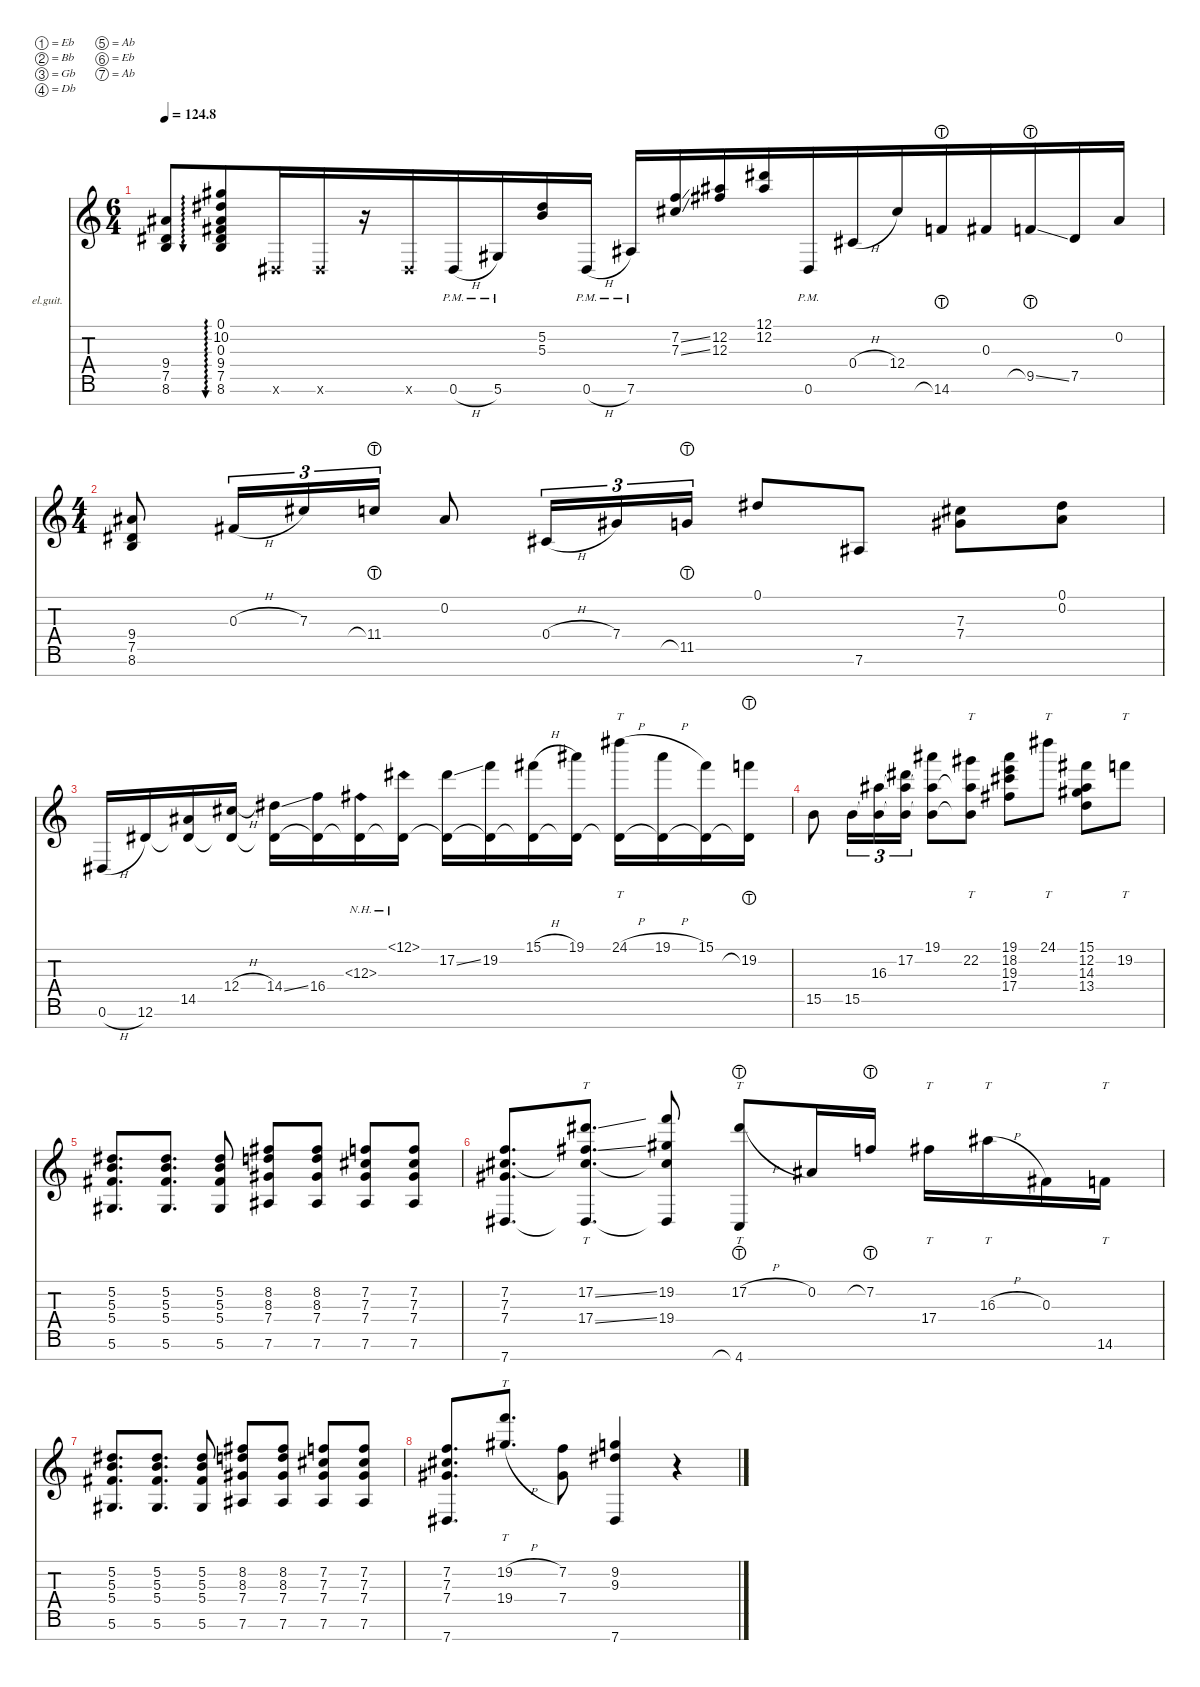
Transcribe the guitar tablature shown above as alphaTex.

\defaultSystemsLayout 4
\hideDynamics
\bracketExtendMode nobrackets
\firstSystemTrackNameOrientation horizontal
\otherSystemsTrackNameOrientation horizontal
\track ("Clean Guitar" "el.guit.") {instrument electricguitarclean}
\staff {score tabs}
\tuning (Eb4 Bb3 Gb3 Db3 Ab2 Eb2 Ab1)
\ts (6 4)
\beaming (8 6 6)
\tempo
124.8
\accidentals auto
\clef g2
\ottava regular
\simile none
\ks c
(8.6 7.5 9.4).8{dy mf} (0.1 10.2 0.3 9.4 7.5 8.6).8{au 0} 0.6{x}.16 0.6{x}.16 r.16 0.6{x}.16 0.6{h pm}.16 5.6{pm}.16 (5.3 5.2).16 0.6{h pm}.16 7.6{pm}.16 (7.3{ss} 7.2{ss}).16 (12.2 12.3).16 (12.1 12.2).16 0.6{pm}.16 0.4{h}.16 12.4.16 14.6{lht}.16 0.3.16 9.5{ss lht}.16 7.5.16 0.2.16 |
\ts (4 4)
\beaming (8 2 2 2 2)
(8.6 7.5 9.4).8 0.3{h}.16{tu (3 2)} 7.3.16{tu (3 2)} 11.4{lht}.16{tu (3 2)} 0.2.8 0.4{h}.16{tu (3 2)} 7.4.16{tu (3 2)} 11.5{lht}.16{tu (3 2)} 0.1.8 7.6.8 (7.3 7.4).8 (0.1 0.2).8 |
0.6{h}.16 12.6.16 (14.5 12.6{t}).16 (12.4{h} 12.6{t}).16 (14.4{ss} 12.6{t}).16 (16.4 12.6{t}).16 (12.3{nh} 12.6{t}).16 (12.1{nh} 12.6{t}).16 (17.2{ss} 12.6{t}).16 (19.2 12.6{t}).16 (15.1{h} 12.6{t}).16 (19.1 12.6{t}).16 (24.1{h} 12.6{t}).16{tt} (19.1{h} 12.6{t}).16 (15.1 12.6{t}).16 (19.2{lht} 12.6{t}).16 |
15.5.8 15.5.16{tu (3 2)} (16.3 15.5{t}).16{tu (3 2)} (17.2 15.5{t} 16.3{t}).16{tu (3 2)} (19.1 15.5{t} 16.3{t}).8 (22.2 15.5{t} 16.3{t}).8{tt} (17.4 19.3 18.2 19.1).8 24.1.8{tt} (15.1 12.2 14.3 13.4).8 19.2.8{tt} |
(5.6 5.4 5.3 5.2).8{d} (5.6 5.4 5.3 5.2).8{d} (5.6 5.4 5.3 5.2).8 (8.2 8.3 7.4 7.6).8 (8.2 8.3 7.4 7.6).8 (7.2 7.3 7.4 7.6).8 (7.6 7.4 7.3 7.2).8 |
(7.2 7.3 7.4 7.7).8{d} (17.2{ss} 17.4{ss} 7.7{t} 7.3{t}).8{tt d} (19.2 19.4 7.7{t} 7.3{t}).8 (17.2{h} 4.7{lht}).8{tt} 0.2.16 7.2{lht}.16 17.4.16{tt} 16.3{h}.16{tt} 0.3.16 14.6.16{tt} |
(5.6 5.4 5.3 5.2).8{d} (5.6 5.4 5.3 5.2).8{d} (5.6 5.4 5.3 5.2).8 (8.2 8.3 7.4 7.6).8 (8.2 8.3 7.4 7.6).8 (7.2 7.3 7.4 7.6).8 (7.6 7.4 7.3 7.2).8 |
(7.7 7.4 7.3 7.2).8{d} (19.2{h} 19.4{h}).8{tt d} (7.2 7.4).8 (9.2 9.3 7.7).4 r.4
